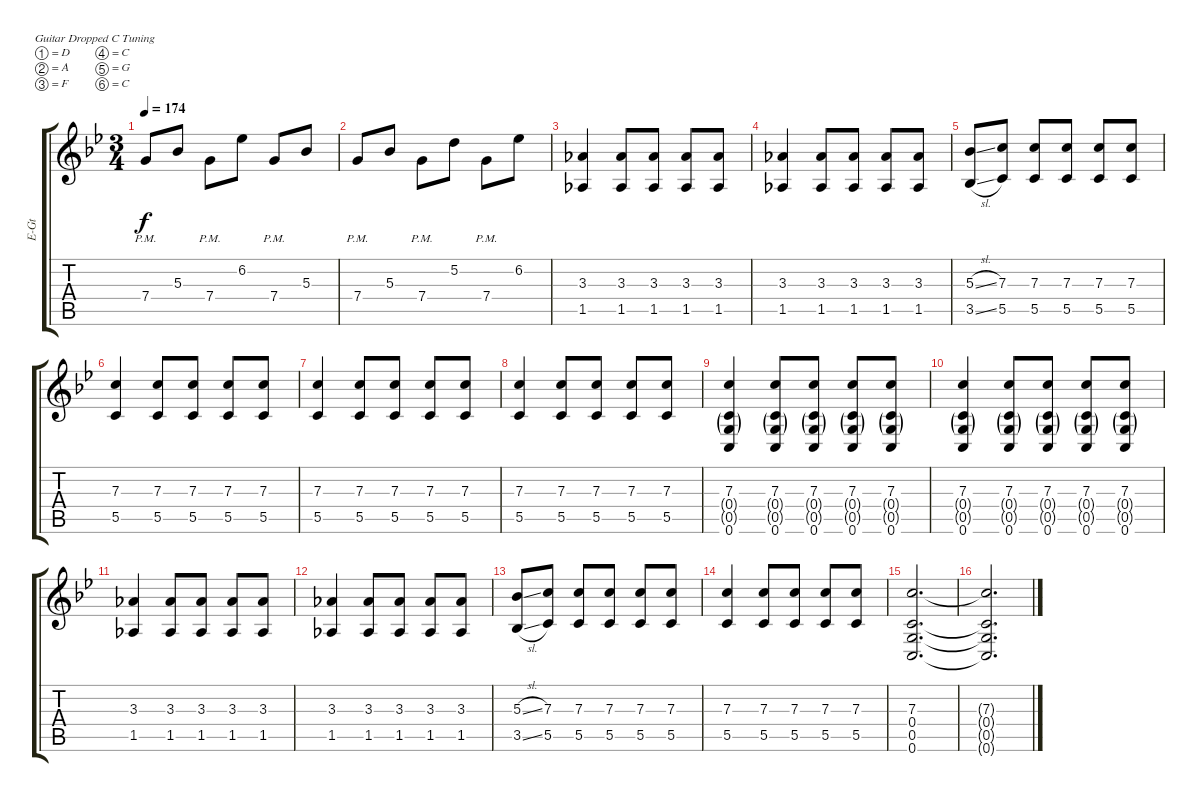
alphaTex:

\bracketExtendMode groupsimilarinstruments
\track ("Additional Guitar" "E-Gt") {instrument distortionguitar}
\staff {score tabs}
\tuning (D4 A3 F3 C3 G2 C2)
\ts (3 4)
\tempo 174
\clef g2
\ks bb
7.4{pm acc forcenatural}.8{dy f} 5.3{acc forcenatural}.8 7.4{pm acc forcenatural}.8 6.2{acc forcenatural}.8 7.4{pm acc forcenatural}.8 5.3{acc forcenatural}.8 |
7.4{pm acc forcenatural}.8 5.3{acc forcenatural}.8 7.4{pm acc forcenatural}.8 5.2{acc forcenatural}.8 7.4{pm acc forcenatural}.8 6.2{acc forcenatural}.8 |
(3.3{acc b} 1.5{acc b}).4{instrument distortionguitar beam Up} (3.3{acc b} 1.5{acc b}).8{beam Up} (3.3{acc b} 1.5{acc b}).8{beam Up} (3.3{acc b} 1.5{acc b}).8{beam Up} (3.3{acc b} 1.5{acc b}).8{beam Up} |
(3.3{acc b} 1.5{acc b}).4{beam Up} (3.3{acc b} 1.5{acc b}).8{beam Up} (3.3{acc b} 1.5{acc b}).8{beam Up} (3.3{acc b} 1.5{acc b}).8{beam Up} (3.3{acc b} 1.5{acc b}).8{beam Up} |
(5.3{sl acc forcenatural} 3.5{sl acc forcenatural}).8{beam Up} (7.3{acc forcenatural} 5.5{acc forcenatural}).8{beam Up} (7.3{acc forcenatural} 5.5{acc forcenatural}).8{beam Up} (7.3{acc forcenatural} 5.5{acc forcenatural}).8{beam Up} (7.3{acc forcenatural} 5.5{acc forcenatural}).8{beam Up} (7.3{acc forcenatural} 5.5{acc forcenatural}).8{beam Up} |
(7.3{acc forcenatural} 5.5{acc forcenatural}).4{beam Up} (7.3{acc forcenatural} 5.5{acc forcenatural}).8{beam Up} (7.3{acc forcenatural} 5.5{acc forcenatural}).8{beam Up} (7.3{acc forcenatural} 5.5{acc forcenatural}).8{beam Up} (7.3{acc forcenatural} 5.5{acc forcenatural}).8{beam Up} |
(7.3{acc forcenatural} 5.5{acc forcenatural}).4{beam Up} (7.3{acc forcenatural} 5.5{acc forcenatural}).8{beam Up} (7.3{acc forcenatural} 5.5{acc forcenatural}).8{beam Up} (7.3{acc forcenatural} 5.5{acc forcenatural}).8{beam Up} (7.3{acc forcenatural} 5.5{acc forcenatural}).8{beam Up} |
(7.3{acc forcenatural} 5.5{acc forcenatural}).4{beam Up} (7.3{acc forcenatural} 5.5{acc forcenatural}).8{beam Up} (7.3{acc forcenatural} 5.5{acc forcenatural}).8{beam Up} (7.3{acc forcenatural} 5.5{acc forcenatural}).8{beam Up} (7.3{acc forcenatural} 5.5{acc forcenatural}).8{beam Up} |
(7.3{acc forcenatural} 0.4{g acc forcenatural} 0.5{g acc forcenatural} 0.6{acc forcenatural}).4{beam Up} (7.3{acc forcenatural} 0.4{g acc forcenatural} 0.5{g acc forcenatural} 0.6{acc forcenatural}).8{beam Up} (7.3{acc forcenatural} 0.4{g acc forcenatural} 0.5{g acc forcenatural} 0.6{acc forcenatural}).8{beam Up} (7.3{acc forcenatural} 0.4{g acc forcenatural} 0.5{g acc forcenatural} 0.6{acc forcenatural}).8{beam Up} (7.3{acc forcenatural} 0.4{g acc forcenatural} 0.5{g acc forcenatural} 0.6{acc forcenatural}).8{beam Up} |
(7.3{acc forcenatural} 0.4{g acc forcenatural} 0.5{g acc forcenatural} 0.6{acc forcenatural}).4{beam Up} (7.3{acc forcenatural} 0.4{g acc forcenatural} 0.5{g acc forcenatural} 0.6{acc forcenatural}).8{beam Up} (7.3{acc forcenatural} 0.4{g acc forcenatural} 0.5{g acc forcenatural} 0.6{acc forcenatural}).8{beam Up} (7.3{acc forcenatural} 0.4{g acc forcenatural} 0.5{g acc forcenatural} 0.6{acc forcenatural}).8{beam Up} (7.3{acc forcenatural} 0.4{g acc forcenatural} 0.5{g acc forcenatural} 0.6{acc forcenatural}).8{beam Up} |
(3.3{acc b} 1.5{acc b}).4{beam Up} (3.3{acc b} 1.5{acc b}).8{beam Up} (3.3{acc b} 1.5{acc b}).8{beam Up} (3.3{acc b} 1.5{acc b}).8{beam Up} (3.3{acc b} 1.5{acc b}).8{beam Up} |
(3.3{acc b} 1.5{acc b}).4{beam Up} (3.3{acc b} 1.5{acc b}).8{beam Up} (3.3{acc b} 1.5{acc b}).8{beam Up} (3.3{acc b} 1.5{acc b}).8{beam Up} (3.3{acc b} 1.5{acc b}).8{beam Up} |
(5.3{sl acc forcenatural} 3.5{sl acc forcenatural}).8{beam Up} (7.3{acc forcenatural} 5.5{acc forcenatural}).8{beam Up} (7.3{acc forcenatural} 5.5{acc forcenatural}).8{beam Up} (7.3{acc forcenatural} 5.5{acc forcenatural}).8{beam Up} (7.3{acc forcenatural} 5.5{acc forcenatural}).8{beam Up} (7.3{acc forcenatural} 5.5{acc forcenatural}).8{beam Up} |
(7.3{acc forcenatural} 5.5{acc forcenatural}).4{beam Up} (7.3{acc forcenatural} 5.5{acc forcenatural}).8{beam Up} (7.3{acc forcenatural} 5.5{acc forcenatural}).8{beam Up} (7.3{acc forcenatural} 5.5{acc forcenatural}).8{beam Up} (7.3{acc forcenatural} 5.5{acc forcenatural}).8{beam Up} |
(7.3{acc forcenatural} 0.4{acc forcenatural} 0.5{acc forcenatural} 0.6{acc forcenatural}).2{d beam Up} |
(7.3{t acc forcenatural} 0.4{t acc forcenatural} 0.5{t acc forcenatural} 0.6{t acc forcenatural}).2{d beam Up}
